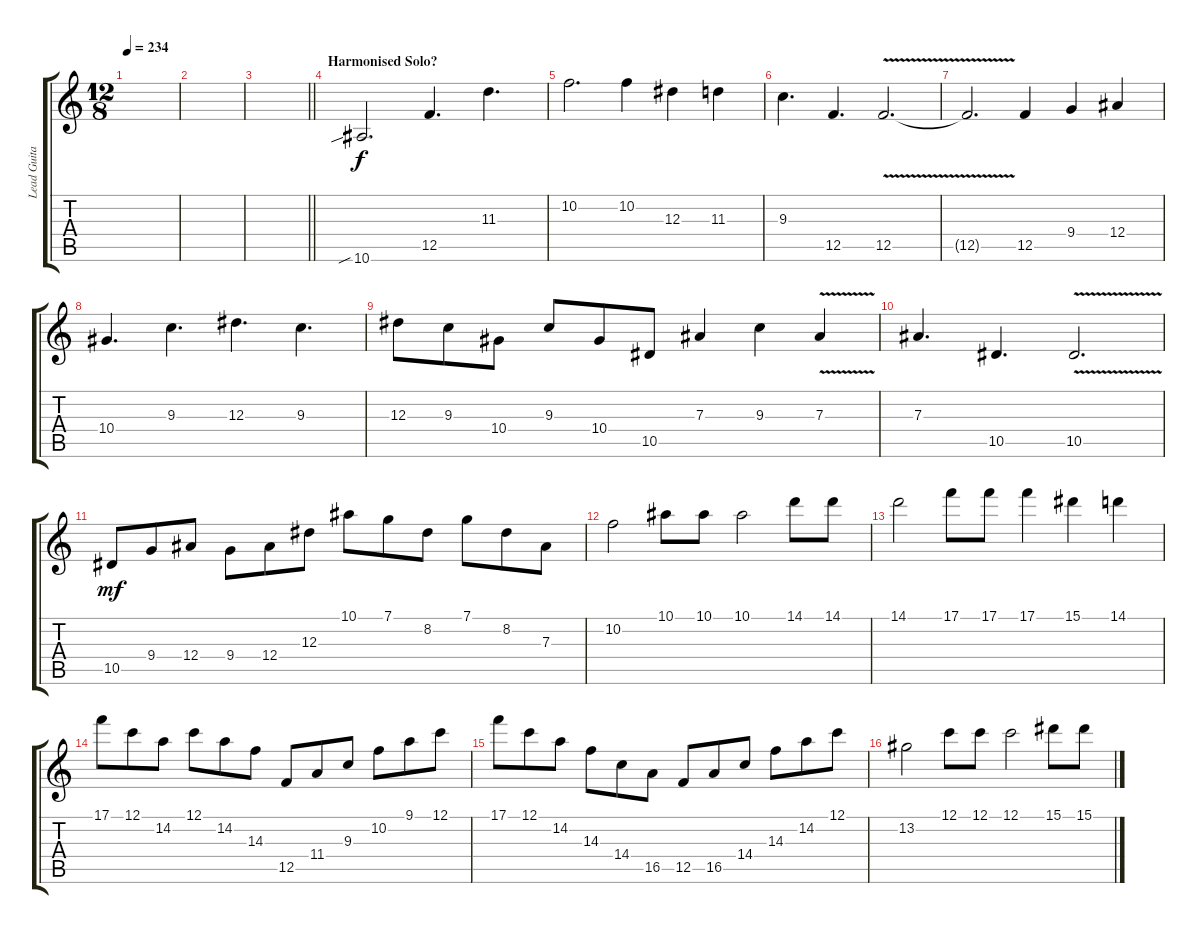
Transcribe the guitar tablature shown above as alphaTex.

\track ("Lead Guitar" "Lead Guita") {instrument distortionguitar}
\staff {score tabs}
\tuning (C4 G3 Eb3 Bb2 F2 C2) {hide}
\ts (12 8)
\tempo 234
\clef g2
\ks c
|
|
\barLineRight lightlight
|
\section ("" "Harmonised Solo?")
10.6{sib}.2{d balance 16} 12.5.4{d} 11.3.4{d} |
10.2.2{d} 10.2.4 12.3.4 11.3.4 |
9.3.4{d} 12.5.4{d} 12.5{v}.2{d} |
12.5{v t}.2{d} 12.5.4 9.4.4 12.4.4 |
10.4.4{d} 9.3.4{d} 12.3.4{d} 9.3.4{d} |
12.3.8 9.3.8 10.4.8 9.3.8 10.4.8 10.5.8 7.3.4 9.3.4 7.3{v}.4 |
7.3.4{d} 10.5.4{d} 10.5{v}.2{d} |
10.5.8{dy mf} 9.4.8 12.4.8 9.4.8 12.4.8 12.3.8 10.1.8 7.1.8 8.2.8 7.1.8 8.2.8 7.3.8 |
10.2.2 10.1.8 10.1.8 10.1.2 14.1.8 14.1.8 |
14.1.2 17.1.8 17.1.8 17.1.4 15.1.4 14.1.4 |
17.1.8 12.1.8 14.2.8 12.1.8 14.2.8 14.3.8 12.5.8 11.4.8 9.3.8 10.2.8 9.1.8 12.1.8 |
17.1.8 12.1.8 14.2.8 14.3.8 14.4.8 16.5.8 12.5.8 16.5.8 14.4.8 14.3.8 14.2.8 12.1.8 |
13.2.2 12.1.8 12.1.8 12.1.2 15.1.8 15.1.8
